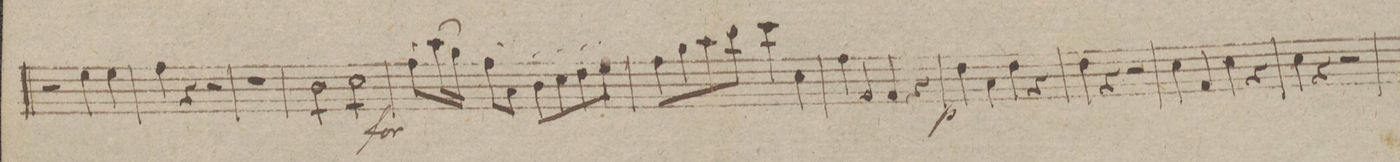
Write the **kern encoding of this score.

**kern	**dynam
*I"Basso	*
*clefF4	*
*k[f#c#g#]	*
*met(c)	*
*M4/4	*
2r	.
4G#\	.
4G#\	.
=58	=58
4A\	.
4r	.
2r	.
=59	=59
1r	.
=60	=60
8D\L	.
8D\	.
8D\	.
8D\J	.
8E\L	.
8E\	.
8E\	.
8E\J	.
=61	=61
8A'\L	f
(16c#\L	.
16B\JJ)	.
8A'\L	.
8C#'\J	.
8D'\L	.
8E'\	.
8F#'\	.
8G#'\J	.
=62	=62
8A\L	.
8B\	.
8c#\	.
8d\J	.
4e\	.
4E\	.
=63	=63
4A\	.
4AA/	.
4AA/	.
4r	.
=64	=64
4F#\	p
4C#\	.
4F#\	.
4r	.
=65	=65
4F#\	.
4r	.
2r	.
=66	=66
4E\	.
4AA/	.
4E\	.
4r	.
=67	=67
4E\	.
4r	.
2r	.
=68	=68
*-	*-
